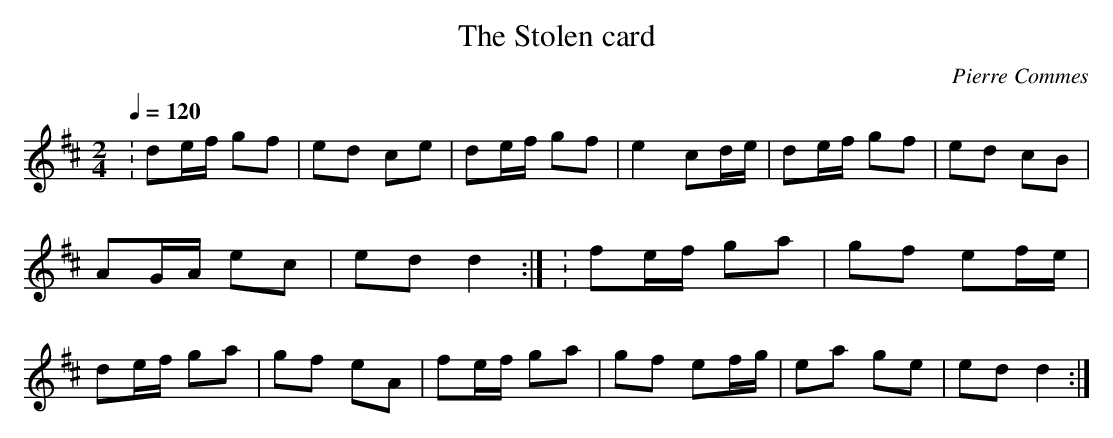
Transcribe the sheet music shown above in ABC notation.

X:1
T:Stolen card, The
C:Pierre Commes
Q:1/4=120
M:2/4
L:1/8
K:D
:de/f/ gf |ed ce |de/f/ gf |e2 cd/e/ |\
de/f/ gf |ed cB |AG/A/ ec |ed d2 :|\
:fe/f/ ga |gf ef/e/ |de/f/ ga |gf eA |\
fe/f/ ga |gf ef/g/ |ea ge |ed d2 :|\
